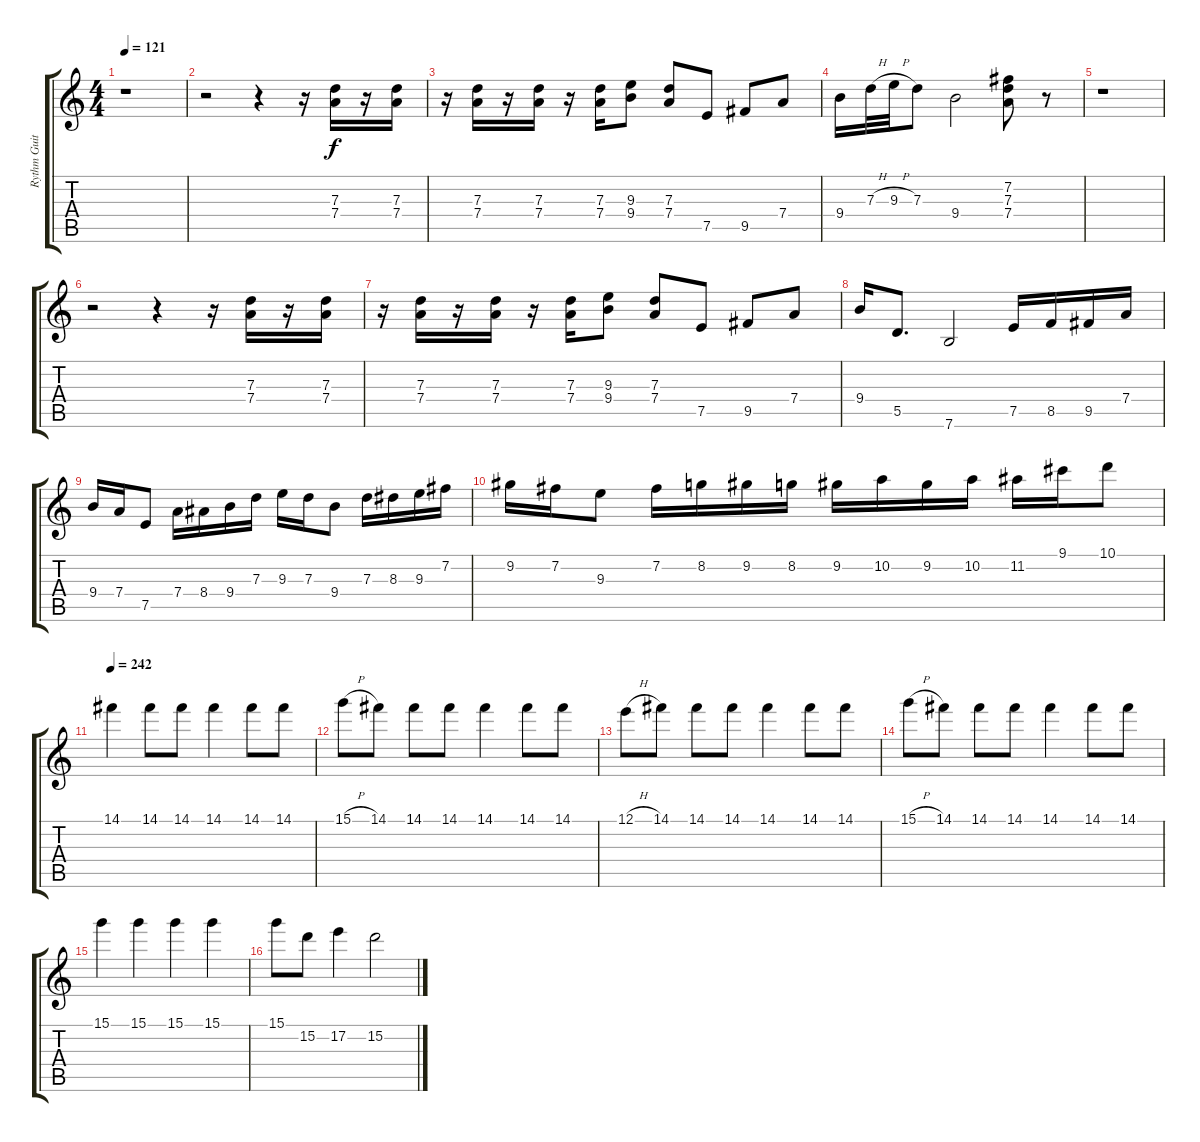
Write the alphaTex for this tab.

\track ("Rythm Guitar" "Rythm Guit") {instrument distortionguitar}
\staff {score tabs}
\tuning (E4 B3 G3 D3 A2 E2) {hide}
\ts (4 4)
\tempo 121
\clef g2
\ks c
r.1{dy f} |
r.2 r.4 r.16 (7.3 7.4).16 r.16 (7.3 7.4).16 |
r.16 (7.3 7.4).16 r.16 (7.3 7.4).16 r.16 (7.3 7.4).16 (9.3 9.4).8 (7.3 7.4).8 7.5.8 9.5.8 7.4.8 |
9.4.16 7.3{h}.32 9.3{h}.32 7.3.8 9.4.2 (7.2 7.3 7.4).8 r.8 |
r.1 |
r.2 r.4 r.16 (7.3 7.4).16 r.16 (7.3 7.4).16 |
r.16 (7.3 7.4).16 r.16 (7.3 7.4).16 r.16 (7.3 7.4).16 (9.3 9.4).8 (7.3 7.4).8 7.5.8 9.5.8 7.4.8 |
9.4.16 5.5.8{d} 7.6.2 7.5.16 8.5.16 9.5.16 7.4.16 |
9.4.16 7.4.16 7.5.8 7.4.16 8.4.16 9.4.16 7.3.16 9.3.16 7.3.16 9.4.8 7.3.16 8.3.16 9.3.16 7.2.16 |
9.2.16 7.2.16 9.3.8 7.2.16 8.2.16 9.2.16 8.2.16 9.2.16 10.2.16 9.2.16 10.2.16 11.2.16 9.1.16 10.1.8 |
\tempo 242
14.1.4 14.1.8 14.1.8 14.1.4 14.1.8 14.1.8 |
15.1{h}.8 14.1.8 14.1.8 14.1.8 14.1.4 14.1.8 14.1.8 |
12.1{h}.8 14.1.8 14.1.8 14.1.8 14.1.4 14.1.8 14.1.8 |
15.1{h}.8 14.1.8 14.1.8 14.1.8 14.1.4 14.1.8 14.1.8 |
15.1.4 15.1.4 15.1.4 15.1.4 |
15.1.8 15.2.8 17.2.4 15.2.2
